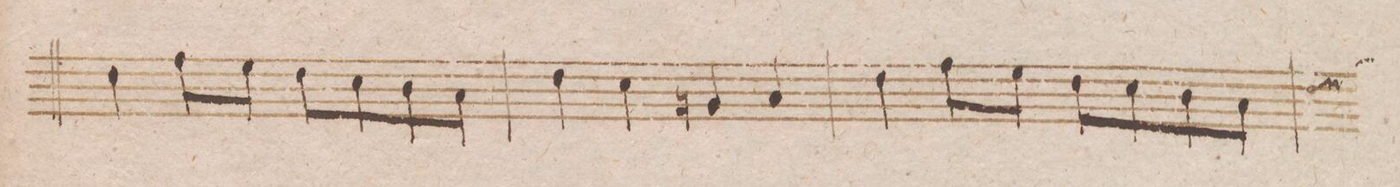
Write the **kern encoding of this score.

**kern	**dynam
*I"Violoncello	*
*clefF4	*
*k[b-]	*
*met(c|)	*
*M2/2	*
4F\	.
8A\L	.
8G\J	.
8F\L	.
8E\	.
8D\	.
8C\J	.
=21	=21
4F\	.
4E\	.
4BBn/	.
4C/	.
=22	=22
4F\	.
8A\L	.
8G\J	.
8F\L	.
8E\	.
8D\	.
8C\J	.
*custos	*
=23	=23
*-	*-
